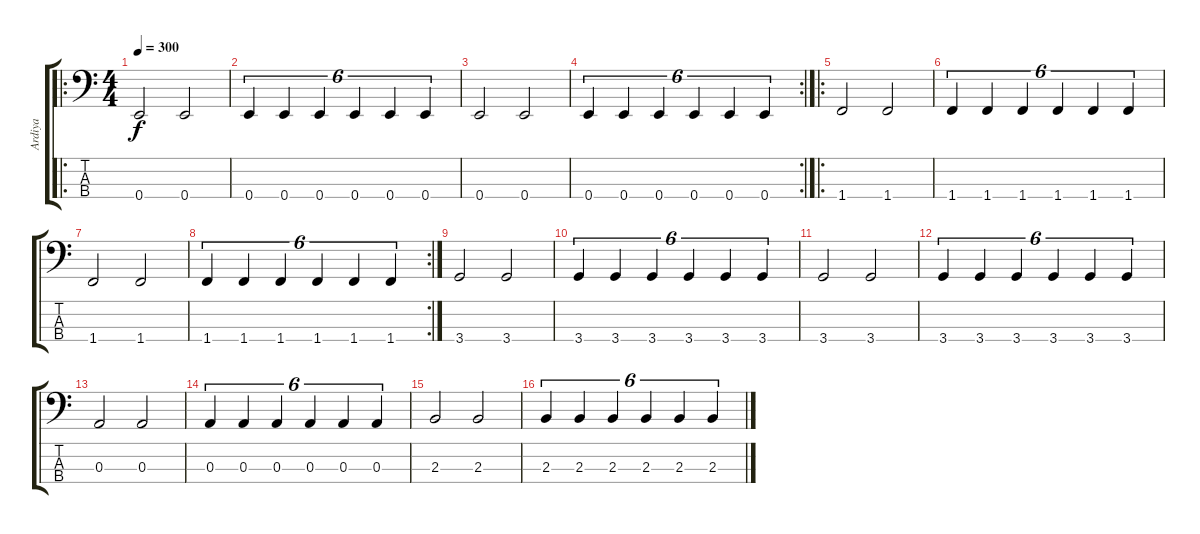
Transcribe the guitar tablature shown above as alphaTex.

\track ("Ardiya" "Ardiya") {instrument slapbass1}
\staff {score tabs}
\tuning (G2 D2 A1 E1) {hide}
\ro
\ts (4 4)
\tempo 300
\clef f4
\ks c
0.4.2{dy f} 0.4.2 |
0.4.4{tu (6 4)} 0.4.4{tu (6 4)} 0.4.4{tu (6 4)} 0.4.4{tu (6 4)} 0.4.4{tu (6 4)} 0.4.4{tu (6 4)} |
0.4.2 0.4.2 |
\rc 2
0.4.4{tu (6 4)} 0.4.4{tu (6 4)} 0.4.4{tu (6 4)} 0.4.4{tu (6 4)} 0.4.4{tu (6 4)} 0.4.4{tu (6 4)} |
\ro
1.4.2 1.4.2 |
1.4.4{tu (6 4)} 1.4.4{tu (6 4)} 1.4.4{tu (6 4)} 1.4.4{tu (6 4)} 1.4.4{tu (6 4)} 1.4.4{tu (6 4)} |
1.4.2 1.4.2 |
\rc 2
1.4.4{tu (6 4)} 1.4.4{tu (6 4)} 1.4.4{tu (6 4)} 1.4.4{tu (6 4)} 1.4.4{tu (6 4)} 1.4.4{tu (6 4)} |
3.4.2 3.4.2 |
3.4.4{tu (6 4)} 3.4.4{tu (6 4)} 3.4.4{tu (6 4)} 3.4.4{tu (6 4)} 3.4.4{tu (6 4)} 3.4.4{tu (6 4)} |
3.4.2 3.4.2 |
3.4.4{tu (6 4)} 3.4.4{tu (6 4)} 3.4.4{tu (6 4)} 3.4.4{tu (6 4)} 3.4.4{tu (6 4)} 3.4.4{tu (6 4)} |
0.3.2 0.3.2 |
0.3.4{tu (6 4)} 0.3.4{tu (6 4)} 0.3.4{tu (6 4)} 0.3.4{tu (6 4)} 0.3.4{tu (6 4)} 0.3.4{tu (6 4)} |
2.3.2 2.3.2 |
2.3.4{tu (6 4)} 2.3.4{tu (6 4)} 2.3.4{tu (6 4)} 2.3.4{tu (6 4)} 2.3.4{tu (6 4)} 2.3.4{tu (6 4)}
